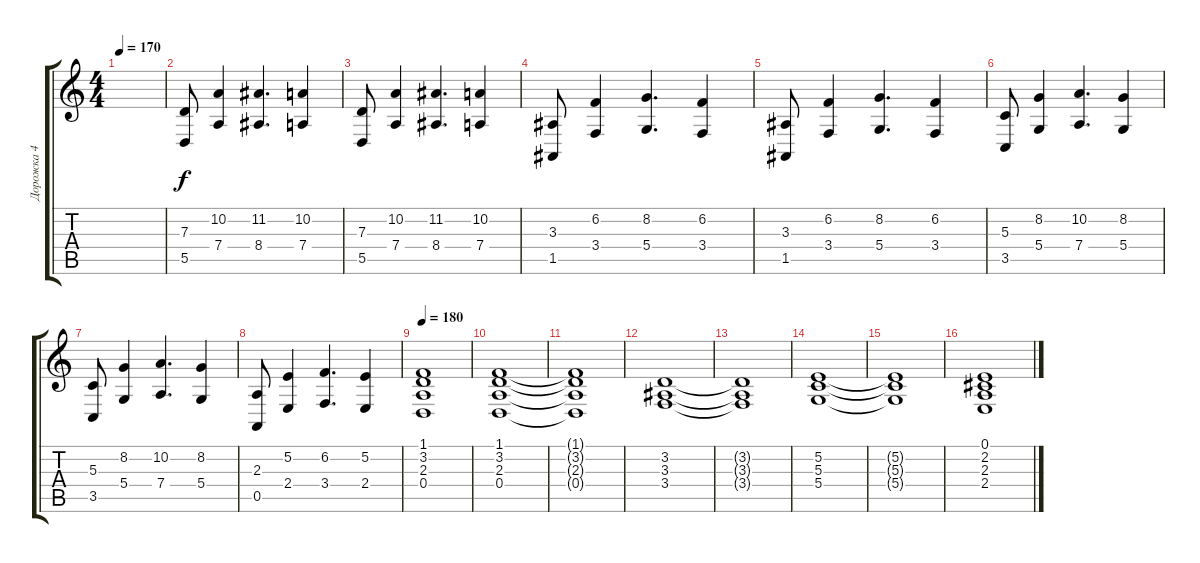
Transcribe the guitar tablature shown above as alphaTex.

\track ("Дорожка 4" "Дорожка 4") {instrument tremolostrings}
\staff {score tabs}
\tuning (E4 B3 G3 D3 A2 E2) {hide}
\ts (4 4)
\tempo 170
\clef g2
\ks c
|
(7.3 5.5).8{volume 11} (10.2 7.4).4 (11.2 8.4).4{d} (10.2 7.4).4 |
(7.3 5.5).8{volume 11} (10.2 7.4).4 (11.2 8.4).4{d} (10.2 7.4).4 |
(3.3 1.5).8 (6.2 3.4).4 (8.2 5.4).4{d} (6.2 3.4).4 |
(3.3 1.5).8 (6.2 3.4).4 (8.2 5.4).4{d} (6.2 3.4).4 |
(5.3 3.5).8 (8.2 5.4).4 (10.2 7.4).4{d} (8.2 5.4).4 |
(5.3 3.5).8 (8.2 5.4).4 (10.2 7.4).4{d} (8.2 5.4).4 |
(2.3 0.5).8{volume 11} (5.2 2.4).4 (6.2 3.4).4{d} (5.2 2.4).4 |
\tempo 180
(1.1 3.2 2.3 0.4).1{volume 6} |
(1.1 3.2 2.3 0.4).1{volume 6} |
(1.1{t} 3.2{t} 2.3{t} 0.4{t}).1 |
(3.2 3.3 3.4).1 |
(3.2{t} 3.3{t} 3.4{t}).1 |
(5.2 5.3 5.4).1 |
(5.2{t} 5.3{t} 5.4{t}).1 |
(0.1 2.2 2.3 2.4).1
